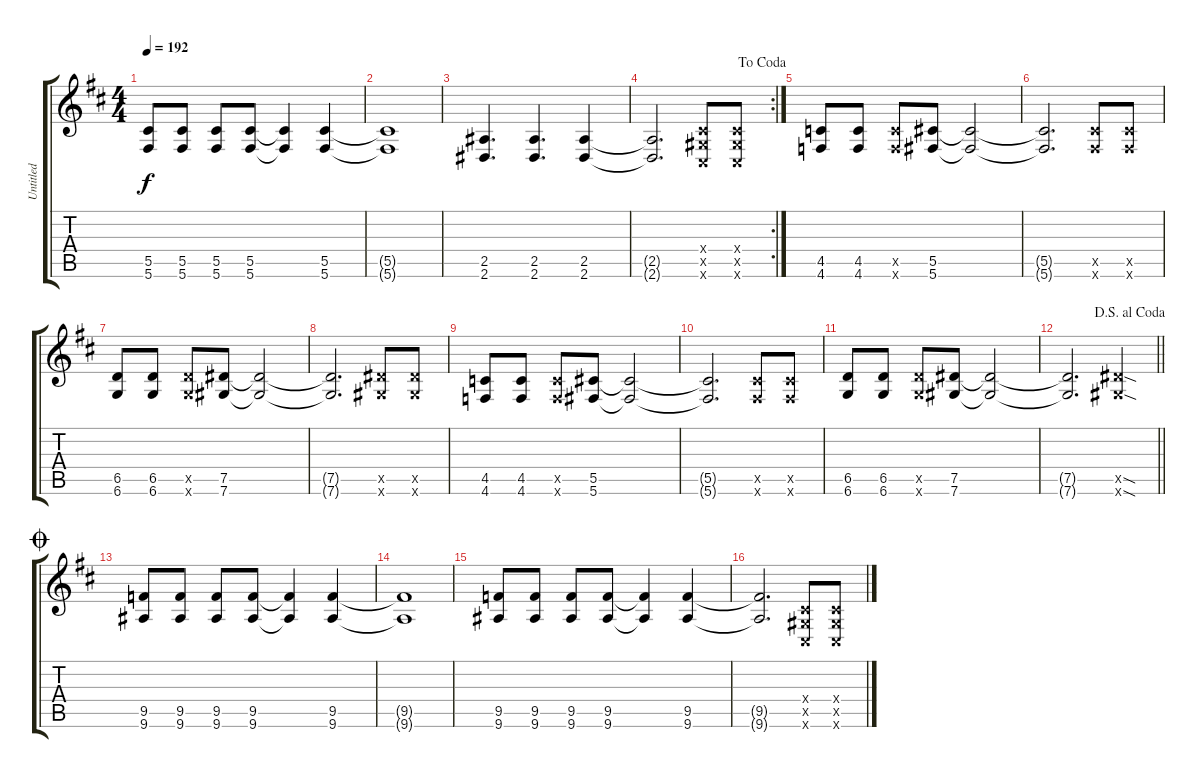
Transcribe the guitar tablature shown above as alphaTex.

\track ("Untitled" "Untitled") {instrument distortionguitar}
\staff {score tabs}
\tuning (Eb4 Bb3 Gb3 Db3 Ab2 Db2) {hide}
\ts (4 4)
\tempo 192
\clef g2
\ks d
(5.5 5.6).8{dy f} (5.5 5.6).8 (5.5 5.6).8 (5.5 5.6).8 (5.5{t} 5.6{t}).4 (5.5 5.6).4 |
(5.5{t} 5.6{t}).1 |
(2.5 2.6).4{d} (2.5 2.6).4{d} (2.5 2.6).4 |
\rc 2
\jump dacoda
(2.5{t} 2.6{t}).2{d} (0.4{x} 0.5{x} 0.6{x}).8 (0.4{x} 0.5{x} 0.6{x}).8 |
(4.5 4.6).8 (4.5 4.6).8 (4.5{x} 4.6{x}).8 (5.5 5.6).8 (5.5{t} 5.6{t}).2 |
(5.5{t} 5.6{t}).2{d} (5.5{x} 5.6{x}).8 (5.5{x} 5.6{x}).8 |
(6.5 6.6).8 (6.5 6.6).8 (6.5{x} 6.6{x}).8 (7.5 7.6).8 (7.5{t} 7.6{t}).2 |
(7.5{t} 7.6{t}).2{d} (7.5{x} 7.6{x}).8 (7.5{x} 7.6{x}).8 |
(4.5 4.6).8 (4.5 4.6).8 (4.5{x} 4.6{x}).8 (5.5 5.6).8 (5.5{t} 5.6{t}).2 |
(5.5{t} 5.6{t}).2{d} (5.5{x} 5.6{x}).8 (5.5{x} 5.6{x}).8 |
(6.5 6.6).8 (6.5 6.6).8 (6.5{x} 6.6{x}).8 (7.5 7.6).8 (7.5{t} 7.6{t}).2 |
\jump dalsegnoalcoda
\barLineRight lightlight
(7.5{t} 7.6{t}).2{d} (7.5{sod x} 7.6{sod x}).4 |
\jump coda
(9.5 9.6).8 (9.5 9.6).8 (9.5 9.6).8 (9.5 9.6).8 (9.5{t} 9.6{t}).4 (9.5 9.6).4 |
(9.5{t} 9.6{t}).1 |
(9.5 9.6).8 (9.5 9.6).8 (9.5 9.6).8 (9.5 9.6).8 (9.5{t} 9.6{t}).4 (9.5 9.6).4 |
(9.5{t} 9.6{t}).2{d} (0.4{x} 0.5{x} 0.6{x}).8 (0.4{x} 0.5{x} 0.6{x}).8
